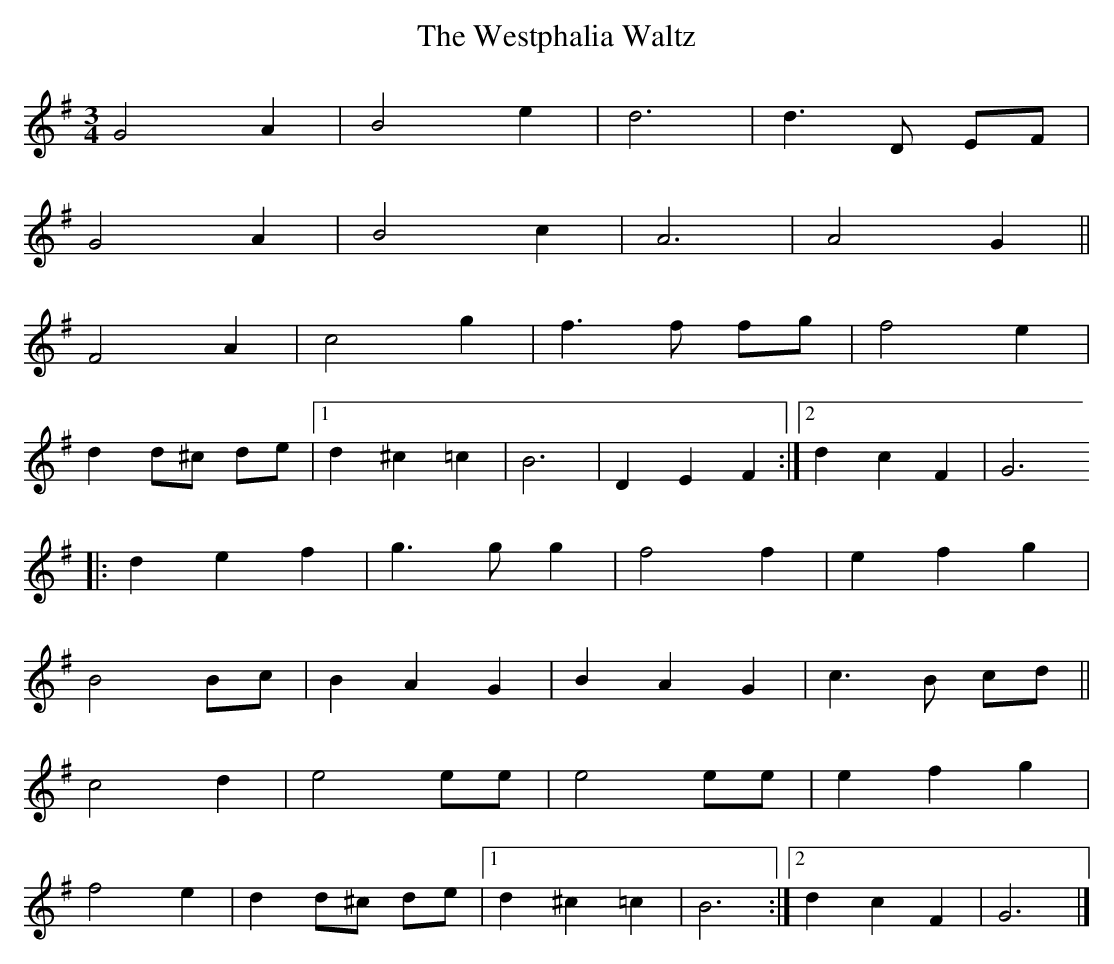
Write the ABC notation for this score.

X:1
T:The Westphalia Waltz
L:1/8
M:3/4
K:G
G4A2|B4e2|d6|d3D EF|
G4A2|B4c2|A6|A4G2||
F4A2|c4g2|f3f fg|f4e2|
d2d^c de|[1d2^c2=c2|B6|D2E2F2:|[2d2c2F2|G6
|:d2e2f2|g3g g2|f4f2|e2f2g2|
B4Bc|B2A2G2|B2A2G2|c3B cd||
c4d2|e4ee|e4ee|e2f2g2|
f4e2|d2d^c de|[1d2^c2=c2|B6:|[2d2c2F2|G6|]
